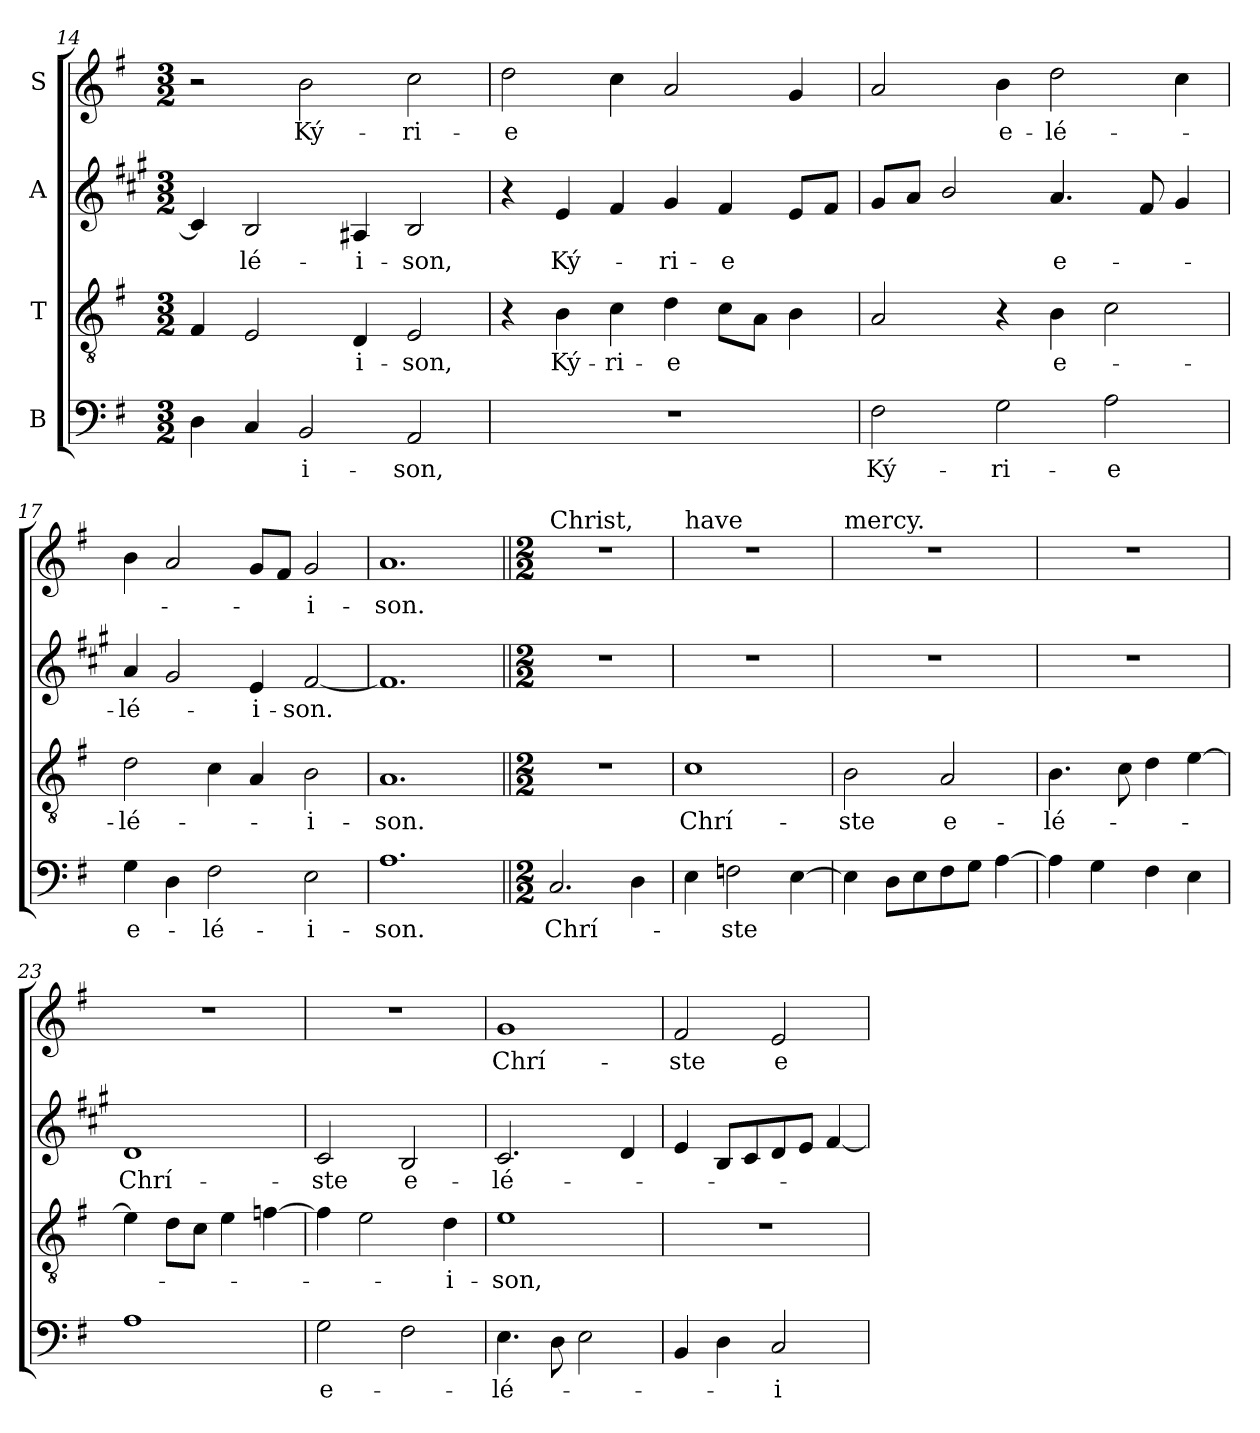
**kern	**text	**kern	**text	**kern	**text	**kern	**text
*part4	*part4	*part3	*part3	*part2	*part2	*part1	*part1
*staff4	*staff4	*staff3	*staff3	*staff2	*staff2	*staff1	*staff1
*I"B	*	*I"T	*	*I"A	*	*I"S	*
*clefF4	*	*clefGv2	*	*clefG2	*	*clefG2	*
*	*	*	*	*ITrd1c2	*	*	*
*k[f#]	*	*k[f#]	*	*k[f#]	*	*k[f#]	*
*G:	*	*G:	*	*G:	*	*G:	*
*M3/2	*	*M3/2	*	*M3/2	*	*M3/2	*
=14	=14	=14	=14	=14	=14	=14	=14
4D\	.	4F#/	.	4B/]	.	2r	.
!	!	!	!	!	!LO:LY:b	!	!
4C/	.	2E/	.	2A/	-lé-	.	.
!	!LO:LY:b	!	!	!	!	!	!LO:LY:b
2BB/	-i-	.	.	.	.	2b\	Ký-
!	!	!	!LO:LY:b	!	!LO:LY:b	!	!
.	.	4D/	-i-	4G#/	-i-	.	.
!	!LO:LY:b	!	!LO:LY:b	!	!LO:LY:b	!	!LO:LY:b
2AA/	-son,	2E/	-son,	2A/	-son,	2cc\	-ri-
=15	=15	=15	=15	=15	=15	=15	=15
!	!	!	!	!	!	!	!LO:LY:b
1.r	.	4r	.	4r	.	2dd\	-e
!	!	!	!LO:LY:b	!	!LO:LY:b	!	!
.	.	4B\	Ký-	4d/	Ký-	.	.
!	!	!	!LO:LY:b	!	!	!	!
.	.	4c\	-ri-	4e/	.	4cc\	.
!	!	!	!LO:LY:b	!	!LO:LY:b	!	!
.	.	4d\	-e	4f#/	-ri-	2a/	.
!	!	!	!	!	!LO:LY:b	!	!
.	.	8c\L	.	4e/	-e	.	.
.	.	8A\J	.	.	.	.	.
.	.	4B\	.	8d/L	.	4g/	.
.	.	.	.	8e/J	.	.	.
=16	=16	=16	=16	=16	=16	=16	=16
!	!LO:LY:b	!	!	!	!	!	!
2F#\	Ký-	2A/	.	8f#/L	.	2a/	.
.	.	.	.	8g/J	.	.	.
.	.	.	.	2a/	.	.	.
!	!LO:LY:b	!	!	!	!	!	!LO:LY:b
2G\	-ri-	4r	.	.	.	4b\	e-
!	!	!	!LO:LY:b	!	!LO:LY:b	!	!LO:LY:b
.	.	4B\	e-	4.g/	e-	2dd\	-lé-
!	!LO:LY:b	!	!	!	!	!	!
2A\	-e	2c\	.	.	.	.	.
.	.	.	.	8e/	.	.	.
.	.	.	.	4f#/	.	4cc\	.
!!LO:PB:g=z
=17	=17	=17	=17	=17	=17	=17	=17
!	!LO:LY:b	!	!LO:LY:b	!	!LO:LY:b	!	!
4G\	e-	2d\	-lé-	4g/	-lé-	4b\	.
4D\	.	.	.	2f#/	.	2a/	.
!	!LO:LY:b	!	!	!	!	!	!
2F#\	-lé-	4c\	.	.	.	.	.
!	!	!	!	!	!LO:LY:b	!	!
.	.	4A/	.	4d/	-i-	8g/L	.
.	.	.	.	.	.	8f#/J	.
!	!LO:LY:b	!	!LO:LY:b	!	!LO:LY:b	!	!LO:LY:b
2E\	-i-	2B\	-i-	[2e/	-son.	2g/	-i-
=18	=18	=18	=18	=18	=18	=18	=18
!	!LO:LY:b	!	!LO:LY:b	!	!	!	!LO:LY:b
1.A	-son.	1.A	-son.	1.e]	.	1.a	-son.
=19||	=19||	=19||	=19||	=19||	=19||	=19||	=19||
*M2/2	*	*M2/2	*	*M2/2	*	*M2/2	*
!	!	!	!	!	!	!LO:TX:a:t=Christ,	!
!	!LO:LY:b	!	!	!	!	!	!
2.C/	Chrí-	1r	.	1r	.	1r	.
4D\	.	.	.	.	.	.	.
=20	=20	=20	=20	=20	=20	=20	=20
!	!	!	!	!	!	!LO:TX:a:t=have	!
!	!	!	!LO:LY:b	!	!	!	!
4E\	.	1c	Chrí-	1r	.	1r	.
!	!LO:LY:b	!	!	!	!	!	!
2F\	-ste	.	.	.	.	.	.
[4E\	.	.	.	.	.	.	.
=21	=21	=21	=21	=21	=21	=21	=21
!	!	!	!	!	!	!LO:TX:a:t=mercy.	!
!	!	!	!LO:LY:b	!	!	!	!
4E\]	.	2B\	-ste	1r	.	1r	.
8D\L	.	.	.	.	.	.	.
8E\	.	.	.	.	.	.	.
!	!	!	!LO:LY:b	!	!	!	!
8F#\	.	2A/	e-	.	.	.	.
8G\J	.	.	.	.	.	.	.
[4A\	.	.	.	.	.	.	.
!!LO:LB:g=z
=22	=22	=22	=22	=22	=22	=22	=22
!	!	!	!LO:LY:b	!	!	!	!
4A\]	.	4.B\	-lé-	1r	.	1r	.
4G\	.	.	.	.	.	.	.
.	.	8c\	.	.	.	.	.
4F#\	.	4d\	.	.	.	.	.
4E\	.	[4e\	.	.	.	.	.
=23	=23	=23	=23	=23	=23	=23	=23
!	!	!	!	!	!LO:LY:b	!	!
1A	.	4e\]	.	1c	Chrí-	1r	.
.	.	8d\L	.	.	.	.	.
.	.	8c\J	.	.	.	.	.
.	.	4e\	.	.	.	.	.
.	.	[4f\	.	.	.	.	.
=24	=24	=24	=24	=24	=24	=24	=24
!	!LO:LY:b	!	!	!	!LO:LY:b	!	!
2G\	e-	4f\]	.	2B/	-ste	1r	.
.	.	2e\	.	.	.	.	.
!	!	!	!	!	!LO:LY:b	!	!
2F#\	.	.	.	2A/	e-	.	.
!	!	!	!LO:LY:b	!	!	!	!
.	.	4d\	-i-	.	.	.	.
=25	=25	=25	=25	=25	=25	=25	=25
!	!LO:LY:b	!	!LO:LY:b	!	!LO:LY:b	!	!LO:LY:b
4.E\	-lé-	1e	-son,	2.B/	-lé-	1g	Chrí-
8D\	.	.	.	.	.	.	.
2E\	.	.	.	.	.	.	.
.	.	.	.	4c/	.	.	.
=26	=26	=26	=26	=26	=26	=26	=26
!	!	!	!	!	!	!	!LO:LY:b
4BB/	.	1r	.	4d/	.	2f#/	-ste
4D\	.	.	.	8A/L	.	.	.
.	.	.	.	8B/	.	.	.
!	!LO:LY:b	!	!	!	!	!	!LO:LY:b
2C/	-i-	.	.	8c/	.	2e/	e-
.	.	.	.	8d/J	.	.	.
.	.	.	.	[4e/	.	.	.
=	=	=	=	=	=	=	=
*-	*-	*-	*-	*-	*-	*-	*-
